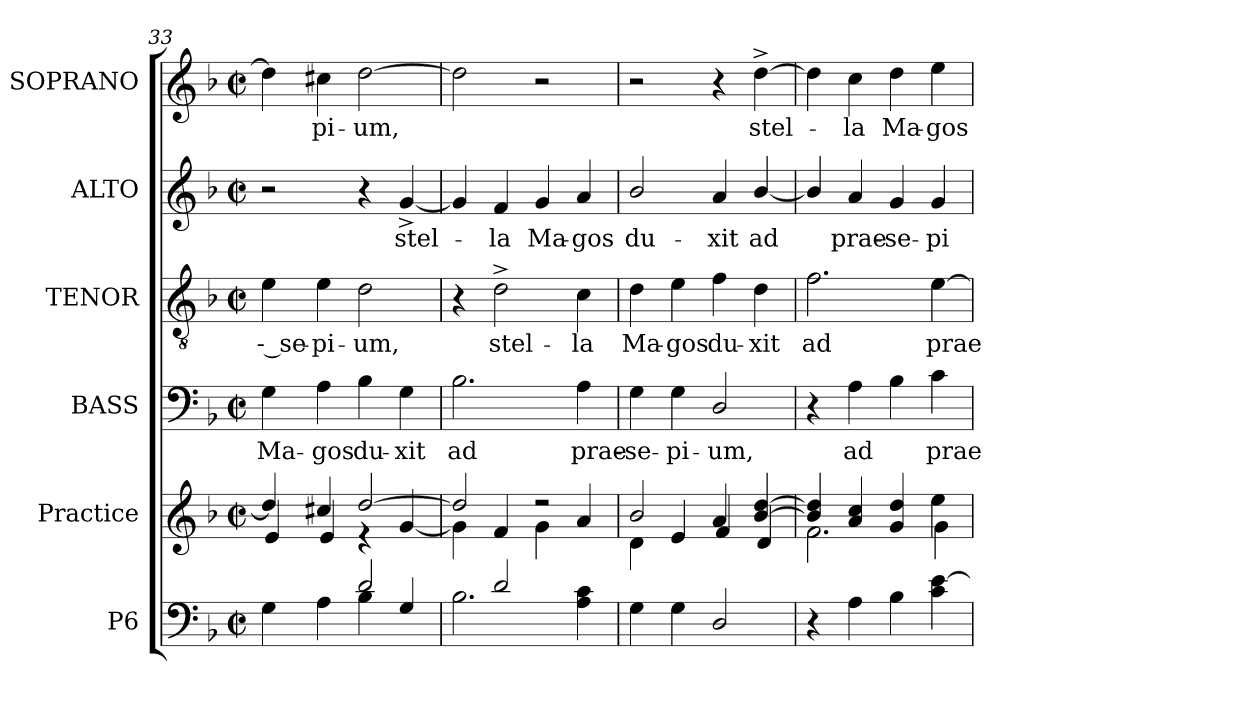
**kern	**kern	**kern	**text	**kern	**text	**kern	**text	**kern	**text
*part6	*part5	*part4	*part4	*part3	*part3	*part2	*part2	*part1	*part1
*staff6	*staff5	*staff4	*staff4	*staff3	*staff3	*staff2	*staff2	*staff1	*staff1
*I"P6	*I"Practice	*I"BASS	*	*I"TENOR	*	*I"ALTO	*	*I"SOPRANO	*
*	*	*I'B.	*	*I'T.	*	*I'A.	*	*I'S.	*
!!LO:PB:g=z
*clefF4	*clefG2	*clefF4	*	*clefGv2	*	*clefG2	*	*clefG2	*
*	*	*	*	*ITrd7c12	*	*	*	*	*
*k[b-]	*k[b-]	*k[b-]	*	*k[b-]	*	*k[b-]	*	*k[b-]	*
*F:	*F:	*F:	*	*F:	*	*F:	*	*F:	*
*M2/2	*M2/2	*M2/2	*	*M2/2	*	*M2/2	*	*M2/2	*
*met(c|)	*met(c|)	*met(c|)	*	*met(c|)	*	*met(c|)	*	*met(c|)	*
=33	=33	=33	=33	=33	=33	=33	=33	=33	=33
*^	*^	*	*	*	*	*	*	*	*
!	!	!	!	!	!LO:LY:b:color=#000000	!	!	!	!	!	!
!	!	!	!	!	!	!	!LO:LY:b:color=#000000	!	!	!	!
!	!	!	!	!	!	!	!	!	!	!	!LO:LY:b:color=#000000
4Gi\	2ryy	4ddi/]	4ei/	4Gi\	Ma-	4Ei\	-- se-	2r	.	4ddi\]	--
!	!	!	!	!	!LO:LY:b:color=#000000	!	!	!	!	!	!
!	!	!	!	!	!	!	!LO:LY:b:color=#000000	!	!	!	!
!	!	!	!	!	!	!	!	!	!	!	!LO:LY:b:color=#000000
4Ai\	.	4cc#Xi/	4ei/	4Ai\	-gos	4Ei\	-pi-	.	.	4cc#Xi\	pi-
!	!	!	!	!	!LO:LY:b:color=#000000	!	!	!	!	!	!
!	!	!	!	!	!	!	!LO:LY:b:color=#000000	!	!	!	!
!	!	!	!	!	!	!	!	!	!	!	!LO:LY:b:color=#000000
4B-i\	2di/	[2ddi/	4r	4B-i\	du-	2Di\	-um,	4r	.	[2ddi\	-um,
!	!	!	!	!	!LO:LY:b:color=#000000	!	!	!	!	!	!
!	!	!	!	!	!	!	!	!	!LO:LY:b:color=#000000	!	!
4Gi/	.	.	[4gi/	4Gi\	-xit	.	.	[4g^i/	stel-	.	.
=34	=34	=34	=34	=34	=34	=34	=34	=34	=34	=34	=34
!	!	!	!	!	!LO:LY:b:color=#000000	!	!	!	!	!	!
2.B-i\	4ryy	2ddi/]	4gi\]	2.B-i\	ad	4r	.	4gi/]	.	2ddi\]	.
!	!	!	!	!	!	!	!LO:LY:b:color=#000000	!	!	!	!
!	!	!	!	!	!	!	!	!	!LO:LY:b:color=#000000	!	!
.	2di/	.	4fi/	.	.	2D^i\	stel-	4fi/	-la	.	.
!	!	!	!	!	!	!	!	!	!LO:LY:b:color=#000000	!	!
.	.	2r	4gi\	.	.	.	.	4gi/	Ma-	2r	.
!	!	!	!	!	!LO:LY:b:color=#000000	!	!	!	!	!	!
!	!	!	!	!	!	!	!LO:LY:b:color=#000000	!	!	!	!
!	!	!	!	!	!	!	!	!	!LO:LY:b:color=#000000	!	!
4Ai\ 4ci	4ryy	.	4ai/	4Ai\	prae-	4Ci\	-la	4ai/	-gos	.	.
*v	*v	*	*	*	*	*	*	*	*	*	*
=35	=35	=35	=35	=35	=35	=35	=35	=35	=35	=35
*^	*	*	*	*	*	*	*	*	*	*
!	!	!	!	!	!LO:LY:b:color=#000000	!	!	!	!	!	!
*v	*v	*	*	*	*	*	*	*	*	*	*
*^	*	*	*	*	*	*	*	*	*	*
!	!	!	!	!	!	!	!LO:LY:b:color=#000000	!	!	!	!
*v	*v	*	*	*	*	*	*	*	*	*	*
*^	*	*	*	*	*	*	*	*	*	*
!	!	!	!	!	!	!	!	!	!LO:LY:b:color=#000000	!	!
*v	*v	*	*	*	*	*	*	*	*	*	*
4Gi\	2b-i/	4di\	4Gi\	-se-	4Di\	Ma-	2b-i/	du-	2r	.
!	!	!	!	!LO:LY:b:color=#000000	!	!	!	!	!	!
!	!	!	!	!	!	!LO:LY:b:color=#000000	!	!	!	!
4Gi\	.	4ei/	4Gi\	-pi-	4Ei\	-gos	.	.	.	.
!	!	!	!	!LO:LY:b:color=#000000	!	!	!	!	!	!
!	!	!	!	!	!	!LO:LY:b:color=#000000	!	!	!	!
!	!	!	!	!	!	!	!	!LO:LY:b:color=#000000	!	!
2Di/	4ai/	4fi/	2Di/	-um,	4Fi\	du-	4ai/	-xit	4r	.
!	!	!	!	!	!	!LO:LY:b:color=#000000	!	!	!	!
!	!	!	!	!	!	!	!	!LO:LY:b:color=#000000	!	!
!	!	!	!	!	!	!	!	!	!	!LO:LY:b:color=#000000
.	[4b-i/ [4ddi	4di/	.	.	4Di\	-xit	[4b-i/	ad	[4dd^i\	stel-
=36	=36	=36	=36	=36	=36	=36	=36	=36	=36	=36
!	!	!	!	!	!	!LO:LY:b:color=#000000	!	!	!	!
4r	4b-i/] 4ddi]	2.fi\	4r	.	2.Fi\	ad	4b-i/]	.	4ddi\]	.
!	!	!	!	!LO:LY:b:color=#000000	!	!	!	!	!	!
!	!	!	!	!	!	!	!	!LO:LY:b:color=#000000	!	!
!	!	!	!	!	!	!	!	!	!	!LO:LY:b:color=#000000
4Ai\	4ai/ 4cci	.	4Ai\	ad	.	.	4ai/	prae-	4cci\	-la
!	!	!	!	!	!	!	!	!LO:LY:b:color=#000000	!	!
!	!	!	!	!	!	!	!	!	!	!LO:LY:b:color=#000000
4B-i\	4gi/ 4ddi	.	4B-i\	.	.	.	4gi/	-se-	4ddi\	Ma-
!	!	!	!	!LO:LY:b:color=#000000	!	!	!	!	!	!
!	!	!	!	!	!	!LO:LY:b:color=#000000	!	!	!	!
!	!	!	!	!	!	!	!	!LO:LY:b:color=#000000	!	!
!	!	!	!	!	!	!	!	!	!	!LO:LY:b:color=#000000
4ci\ [4ei	4eei\	4gi\	4ci\	prae-	[4Ei\	prae-	4gi/	-pi-	4eei\	-gos
*	*v	*v	*	*	*	*	*	*	*	*
=	=	=	=	=	=	=	=	=	=
*-	*-	*-	*-	*-	*-	*-	*-	*-	*-
